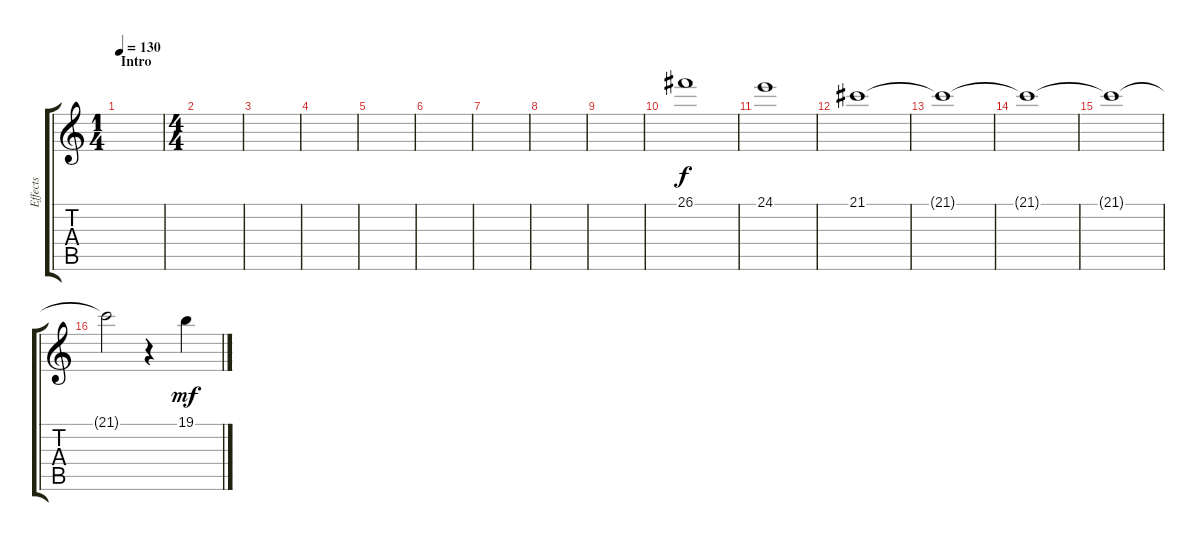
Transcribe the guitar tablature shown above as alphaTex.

\track ("Effects" "Effects") {instrument pad2warm}
\staff {score tabs}
\tuning (E4 B3 G3 D3 A2 E2) {hide}
\ts (1 4)
\section ("" "Intro")
\tempo 130
\clef g2
\ks c
|
\ts (4 4)
|
|
|
|
|
|
|
|
26.1.1 |
24.1.1{dy f} |
21.1.1{volume 0} |
21.1{t}.1 |
21.1{t}.1 |
21.1{t}.1 |
21.1{t}.2 r.4 19.1.4{dy mf volume 16}
